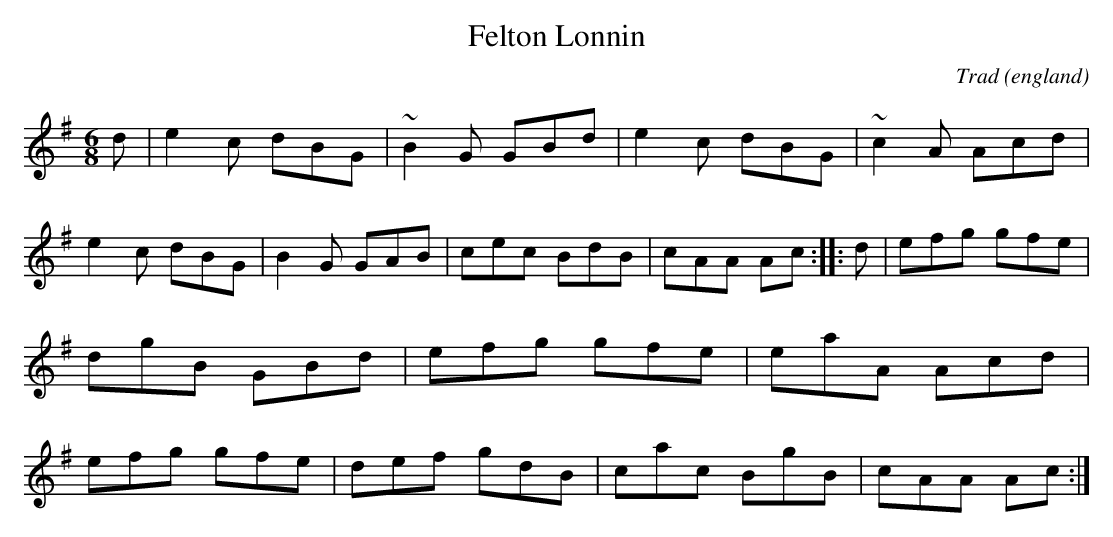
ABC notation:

X:1
T:Felton Lonnin
O:england
C:Trad
M:6/8
K:G
d|e2 c dBG|~B2G GBd| e2c dBG| ~c2 A Acd | e2c dBG |B2 G GAB| cec BdB |\
cAA Ac:: d| efg gfe |dgB GBd |efg gfe |eaA Acd |efg gfe |def gdB |cac BgB |\
cAA Ac:|
